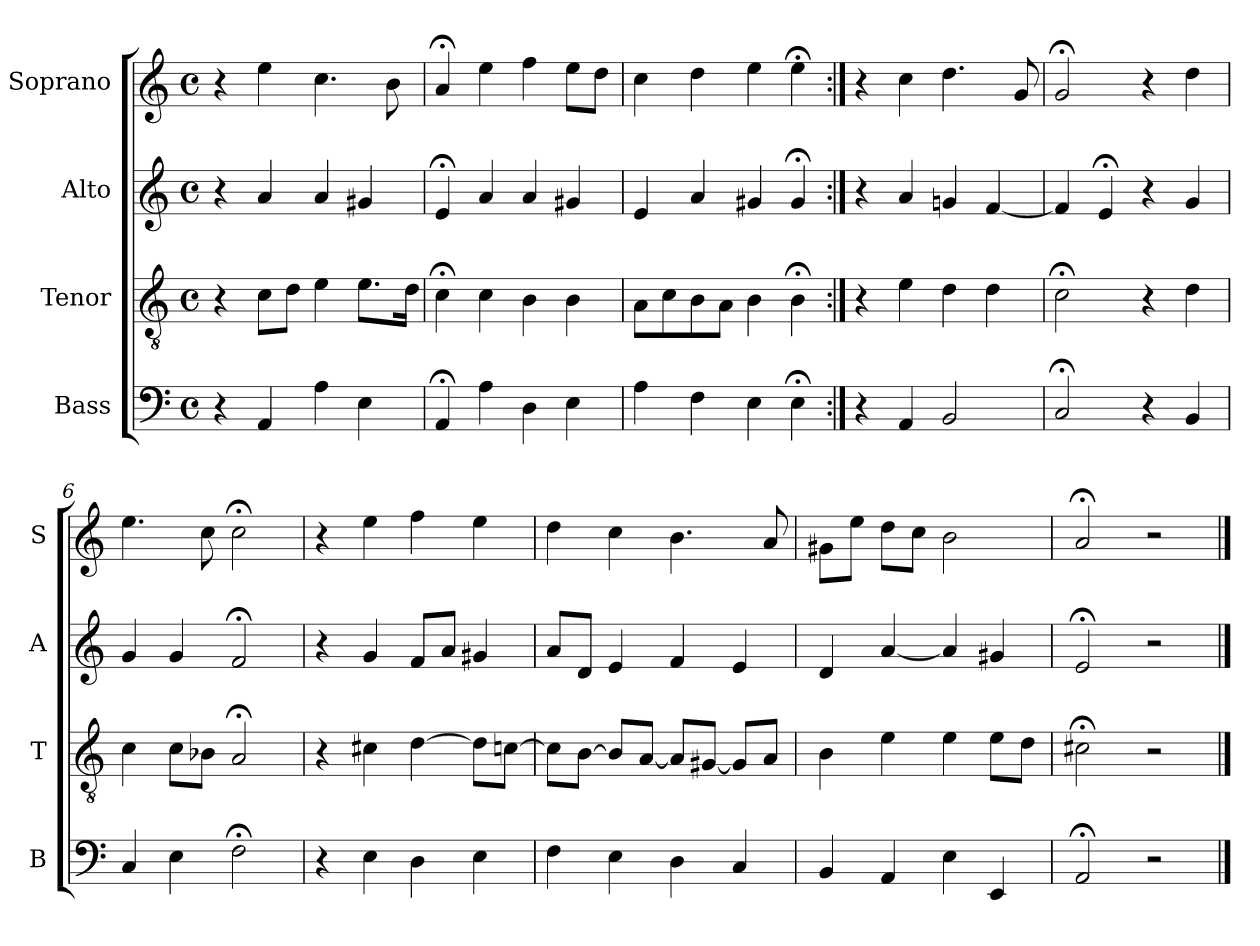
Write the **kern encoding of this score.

**kern	**kern	**kern	**kern
*part4	*part3	*part2	*part1
*staff4	*staff3	*staff2	*staff1
*I"Bass	*I"Tenor	*I"Alto	*I"Soprano
*I'B	*I'T	*I'A	*I'S
*clefF4	*clefGv2	*clefG2	*clefG2
*k[]	*k[]	*k[]	*k[]
*a:	*a:	*a:	*a:
*M4/4	*M4/4	*M4/4	*M4/4
*met(c)	*met(c)	*met(c)	*met(c)
*MM100	*MM100	*MM100	*MM100
=1	=1	=1	=1
4r	4r	4r	4r
4AA	8cL	4a	4ee
.	8dJ	.	.
4A	4e	4a	4.cc
4E	8.eL	4g#X	.
.	.	.	8b
.	16dJk	.	.
=2	=2	=2	=2
4AA;<	4c;<	4e;<i	4a;<i
4A	4c	4ai	4eei
4D	4B	4a	4ff
4E	4B	4g#X	8eeL
.	.	.	8ddJ
=3	=3	=3	=3
4A	8AL	4e	4cc
.	8c	.	.
4F	8B	4a	4dd
.	8AJ	.	.
4E	4B	4g#X	4ee
4E;<	4B;<	4g#;<	4ee;<
=4:|!	=4:|!	=4:|!	=4:|!
4r	4r	4r	4r
4AA	4e	4a	4cc
2BB	4d	4gn	4.dd
.	4d	[4f	.
.	.	.	8g
=5	=5	=5	=5
2C;<	2c;<	4f]	2g;<i
.	.	4e;<i	.
4r	4r	4r	4r
4BB	4d	4gi	4ddi
=6	=6	=6	=6
4C	4c	4g	4.ee
4E	8cL	4g	.
.	8B-XJ	.	8cc
2F;<	2A;<	2f;<	2cc;<
=7	=7	=7	=7
4r	4r	4r	4r
4E	4c#X	4g	4ee
4D	[4d	8fL	4ff
.	.	8aJ	.
4E	8dL]	4g#X	4ee
.	[8cnJ	.	.
=8	=8	=8	=8
4F	8cL]	8aL	4dd
.	[8BJ	8dJ	.
4E	8BL]	4e	4cc
.	[8AJ	.	.
4D	8AL]	4f	4.b
.	[8G#XJ	.	.
4C	8G#L]	4e	.
.	8AJ	.	8a
=9	=9	=9	=9
4BB	4B	4d	8g#XL
.	.	.	8eeJ
4AA	4e	[4a	8ddL
.	.	.	8ccJ
4E	4e	4a]	2b
4EE	8eL	4g#X	.
.	8dJ	.	.
=10	=10	=10	=10
2AA;<	2c#X;<	2e;<	2a;<
2r	2r	2r	2r
==	==	==	==
*-	*-	*-	*-
